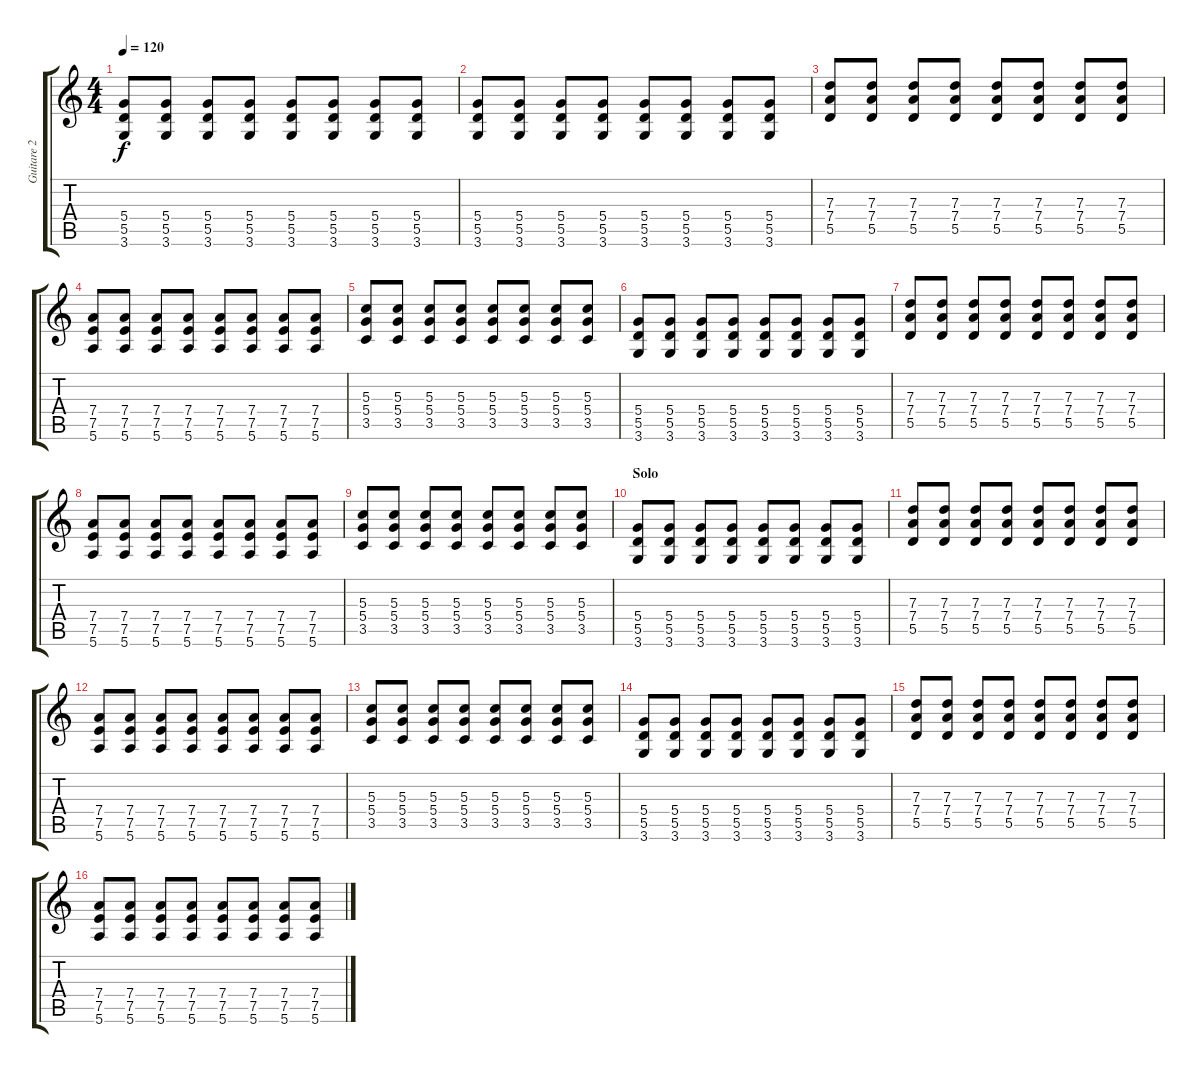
\track ("Guitare 2" "Guitare 2") {instrument overdrivenguitar}
\staff {score tabs}
\tuning (E4 B3 G3 D3 A2 E2) {hide}
\ts (4 4)
\tempo 120
\clef g2
\ks c
(5.4 5.5 3.6).8{dy f} (5.4 5.5 3.6).8 (5.4 5.5 3.6).8 (5.4 5.5 3.6).8 (5.4 5.5 3.6).8 (5.4 5.5 3.6).8 (5.4 5.5 3.6).8 (5.4 5.5 3.6).8 |
(5.4 5.5 3.6).8{instrument overdrivenguitar} (5.4 5.5 3.6).8 (5.4 5.5 3.6).8 (5.4 5.5 3.6).8 (5.4 5.5 3.6).8 (5.4 5.5 3.6).8 (5.4 5.5 3.6).8 (5.4 5.5 3.6).8 |
(7.3 7.4 5.5).8 (7.3 7.4 5.5).8 (7.3 7.4 5.5).8 (7.3 7.4 5.5).8 (7.3 7.4 5.5).8 (7.3 7.4 5.5).8 (7.3 7.4 5.5).8 (7.3 7.4 5.5).8 |
(7.4 7.5 5.6).8 (7.4 7.5 5.6).8 (7.4 7.5 5.6).8 (7.4 7.5 5.6).8 (7.4 7.5 5.6).8 (7.4 7.5 5.6).8 (7.4 7.5 5.6).8 (7.4 7.5 5.6).8 |
(5.3 5.4 3.5).8 (5.3 5.4 3.5).8 (5.3 5.4 3.5).8 (5.3 5.4 3.5).8 (5.3 5.4 3.5).8 (5.3 5.4 3.5).8 (5.3 5.4 3.5).8 (5.3 5.4 3.5).8 |
(5.4 5.5 3.6).8 (5.4 5.5 3.6).8 (5.4 5.5 3.6).8 (5.4 5.5 3.6).8 (5.4 5.5 3.6).8 (5.4 5.5 3.6).8 (5.4 5.5 3.6).8 (5.4 5.5 3.6).8 |
(7.3 7.4 5.5).8 (7.3 7.4 5.5).8 (7.3 7.4 5.5).8 (7.3 7.4 5.5).8 (7.3 7.4 5.5).8 (7.3 7.4 5.5).8 (7.3 7.4 5.5).8 (7.3 7.4 5.5).8 |
(7.4 7.5 5.6).8 (7.4 7.5 5.6).8 (7.4 7.5 5.6).8 (7.4 7.5 5.6).8 (7.4 7.5 5.6).8 (7.4 7.5 5.6).8 (7.4 7.5 5.6).8 (7.4 7.5 5.6).8 |
(5.3 5.4 3.5).8 (5.3 5.4 3.5).8 (5.3 5.4 3.5).8 (5.3 5.4 3.5).8 (5.3 5.4 3.5).8 (5.3 5.4 3.5).8 (5.3 5.4 3.5).8 (5.3 5.4 3.5).8 |
\section ("" "Solo")
(5.4 5.5 3.6).8{instrument overdrivenguitar} (5.4 5.5 3.6).8 (5.4 5.5 3.6).8 (5.4 5.5 3.6).8 (5.4 5.5 3.6).8 (5.4 5.5 3.6).8 (5.4 5.5 3.6).8 (5.4 5.5 3.6).8 |
(7.3 7.4 5.5).8 (7.3 7.4 5.5).8 (7.3 7.4 5.5).8 (7.3 7.4 5.5).8 (7.3 7.4 5.5).8 (7.3 7.4 5.5).8 (7.3 7.4 5.5).8 (7.3 7.4 5.5).8 |
(7.4 7.5 5.6).8 (7.4 7.5 5.6).8 (7.4 7.5 5.6).8 (7.4 7.5 5.6).8 (7.4 7.5 5.6).8 (7.4 7.5 5.6).8 (7.4 7.5 5.6).8 (7.4 7.5 5.6).8 |
(5.3 5.4 3.5).8 (5.3 5.4 3.5).8 (5.3 5.4 3.5).8 (5.3 5.4 3.5).8 (5.3 5.4 3.5).8 (5.3 5.4 3.5).8 (5.3 5.4 3.5).8 (5.3 5.4 3.5).8 |
(5.4 5.5 3.6).8 (5.4 5.5 3.6).8 (5.4 5.5 3.6).8 (5.4 5.5 3.6).8 (5.4 5.5 3.6).8 (5.4 5.5 3.6).8 (5.4 5.5 3.6).8 (5.4 5.5 3.6).8 |
(7.3 7.4 5.5).8 (7.3 7.4 5.5).8 (7.3 7.4 5.5).8 (7.3 7.4 5.5).8 (7.3 7.4 5.5).8 (7.3 7.4 5.5).8 (7.3 7.4 5.5).8 (7.3 7.4 5.5).8 |
(7.4 7.5 5.6).8 (7.4 7.5 5.6).8 (7.4 7.5 5.6).8 (7.4 7.5 5.6).8 (7.4 7.5 5.6).8 (7.4 7.5 5.6).8 (7.4 7.5 5.6).8 (7.4 7.5 5.6).8
